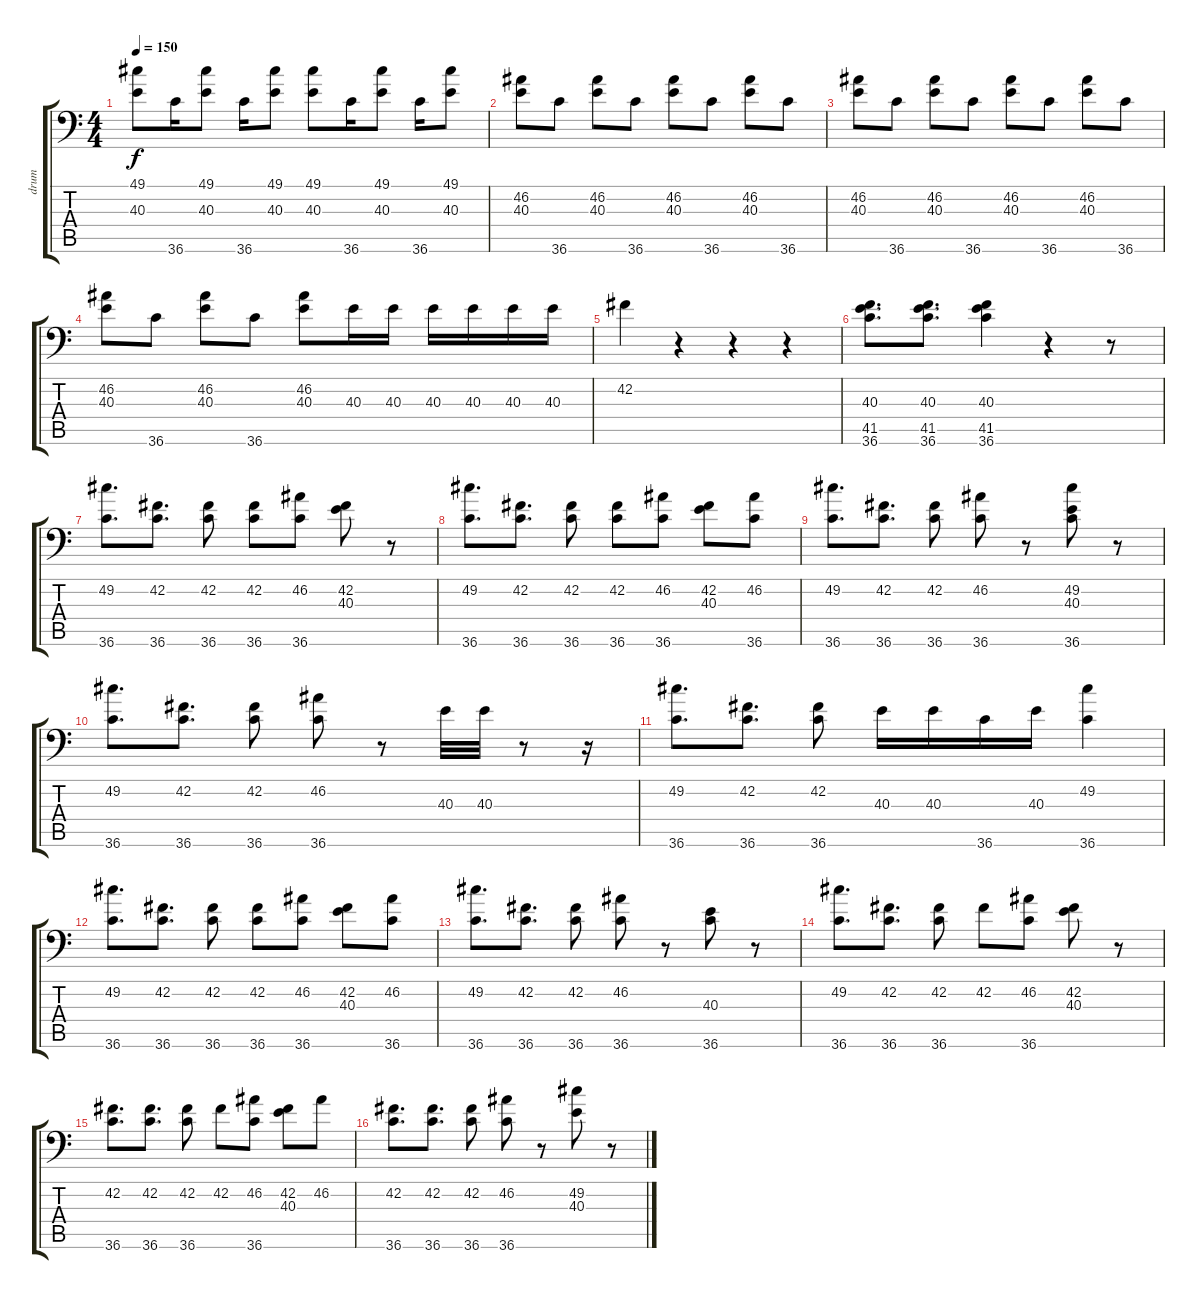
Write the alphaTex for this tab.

\track ("drum" "drum") {instrument acousticgrandpiano}
\staff {score tabs}
\tuning (C-1 C-1 C-1 C-1 C-1 C-1) {hide}
\ts (4 4)
\tempo 150
\clef f4
\ks c
(49.1 40.3).8{dy f} 36.6.16 (49.1 40.3).8 36.6.16 (49.1 40.3).8 (49.1 40.3).8 36.6.16 (49.1 40.3).8 36.6.16 (49.1 40.3).8 |
(46.2 40.3).8 36.6.8 (46.2 40.3).8 36.6.8 (46.2 40.3).8 36.6.8 (46.2 40.3).8 36.6.8 |
(46.2 40.3).8 36.6.8 (46.2 40.3).8 36.6.8 (46.2 40.3).8 36.6.8 (46.2 40.3).8 36.6.8 |
(46.2 40.3).8 36.6.8 (46.2 40.3).8 36.6.8 (46.2 40.3).8 40.3.16 40.3.16 40.3.16 40.3.16 40.3.16 40.3.16 |
42.2.4 r.4 r.4 r.4 |
(40.3 41.5 36.6).8{d} (40.3 41.5 36.6).8{d} (40.3 41.5 36.6).4 r.4 r.8 |
(49.2 36.6).8{d} (42.2 36.6).8{d} (42.2 36.6).8 (42.2 36.6).8 (46.2 36.6).8 (42.2 40.3).8 r.8 |
(49.2 36.6).8{d} (42.2 36.6).8{d} (42.2 36.6).8 (42.2 36.6).8 (46.2 36.6).8 (42.2 40.3).8 (46.2 36.6).8 |
(49.2 36.6).8{d} (42.2 36.6).8{d} (42.2 36.6).8 (46.2 36.6).8 r.8 (49.2 40.3 36.6).8 r.8 |
(49.2 36.6).8{d} (42.2 36.6).8{d} (42.2 36.6).8 (46.2 36.6).8 r.8 40.3.32 40.3.32 r.8 r.16 |
(49.2 36.6).8{d} (42.2 36.6).8{d} (42.2 36.6).8 40.3.16 40.3.16 36.6.16 40.3.16 (49.2 36.6).4 |
(49.2 36.6).8{d} (42.2 36.6).8{d} (42.2 36.6).8 (42.2 36.6).8 (46.2 36.6).8 (42.2 40.3).8 (46.2 36.6).8 |
(49.2 36.6).8{d} (42.2 36.6).8{d} (42.2 36.6).8 (46.2 36.6).8 r.8 (40.3 36.6).8 r.8 |
(49.2 36.6).8{d} (42.2 36.6).8{d} (42.2 36.6).8 42.2.8 (46.2 36.6).8 (42.2 40.3).8 r.8 |
(42.2 36.6).8{d} (42.2 36.6).8{d} (42.2 36.6).8 42.2.8 (46.2 36.6).8 (42.2 40.3).8 46.2.8 |
(42.2 36.6).8{d} (42.2 36.6).8{d} (42.2 36.6).8 (46.2 36.6).8 r.8 (49.2 40.3).8 r.8
